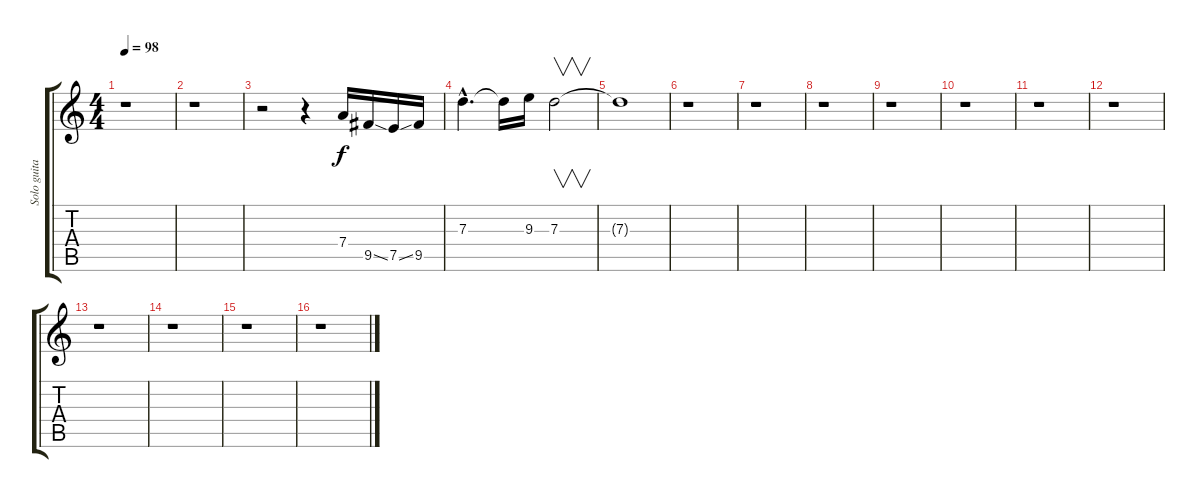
\track ("Solo guitar" "Solo guita") {instrument distortionguitar}
\staff {score tabs}
\tuning (E4 B3 G3 D3 A2 E2) {hide}
\ts (4 4)
\tempo 98
\clef g2
\ks c
r.1{dy f instrument distortionguitar} |
r.1 |
r.2 r.4 7.4.16 9.5{ss}.16 7.5{ss}.16 9.5.16 |
7.3{hac}.4{d} 7.3{t}.16 9.3.16 7.3.2{v} |
7.3{t}.1 |
r.1 |
r.1 |
r.1 |
r.1 |
r.1 |
r.1 |
r.1 |
r.1 |
r.1 |
r.1 |
r.1
